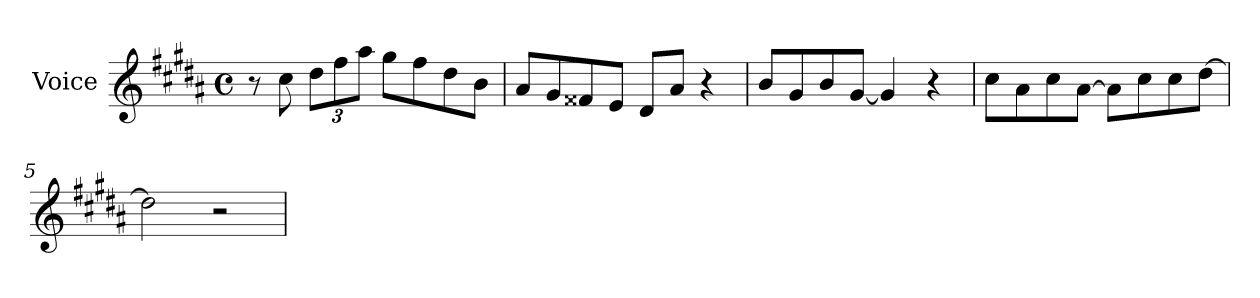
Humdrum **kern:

**kern
*part1
*staff1
*I"Voice
*I'Voice
*clefG2
*k[f#c#g#d#a#]
*M4/4
*met(c)
=1
8r
8cc#\
12dd#\L
12ff#\
12aa#\J
8gg#\L
8ff#\
8dd#\
8b\J
=2
8a#/L
8g#/
8f##X/
8e/J
8d#/L
8a#/J
4r
=3
8b/L
8g#/
8b/
[<8g#/J
4g#/]
4r
=4
8cc#\L
8a#\
8cc#\
[>8a#\J
8a#\L]
8cc#\
8cc#\
[>8dd#\J
=5
2dd#\]
2rcc
=
*-
